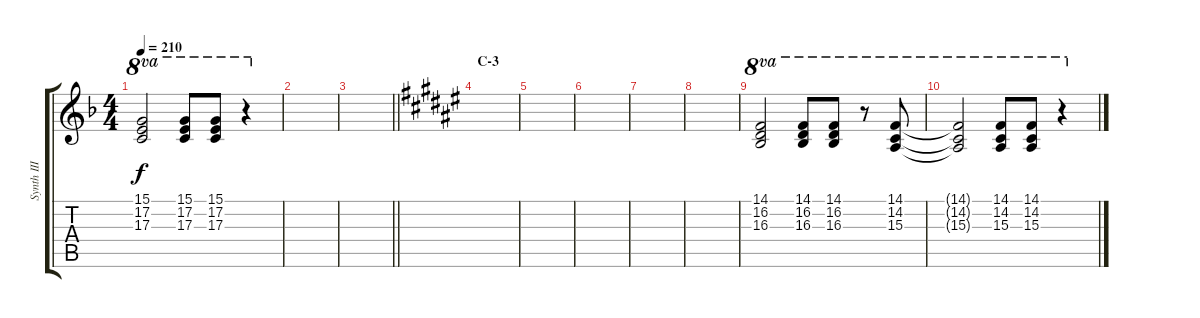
\track ("Synth III (Kotobuki Tsumugi)" "Synth III ") {instrument synthbrass1}
\staff {score tabs}
\tuning (E4 B3 G3 D3 A2 E2) {hide}
\ts (4 4)
\tempo 210
\clef g2
\ks f
(15.1 17.2 17.3).2{ot 8va dy f} (15.1 17.2 17.3).8{ot 8va} (15.1 17.2 17.3).8{ot 8va} r.4{ot 8va} |
|
\barLineRight lightlight
|
\section ("" "C-3")
\ks f#
|
|
|
|
|
(14.1 16.2 16.3).2{ot 8va} (14.1 16.2 16.3).8{ot 8va} (14.1 16.2 16.3).8{ot 8va} r.8{ot 8va} (14.1 14.2 15.3).8{ot 8va} |
(14.1{t} 14.2{t} 15.3{t}).2{ot 8va} (14.1 14.2 15.3).8{ot 8va} (14.1 14.2 15.3).8{ot 8va} r.4{ot 8va}
